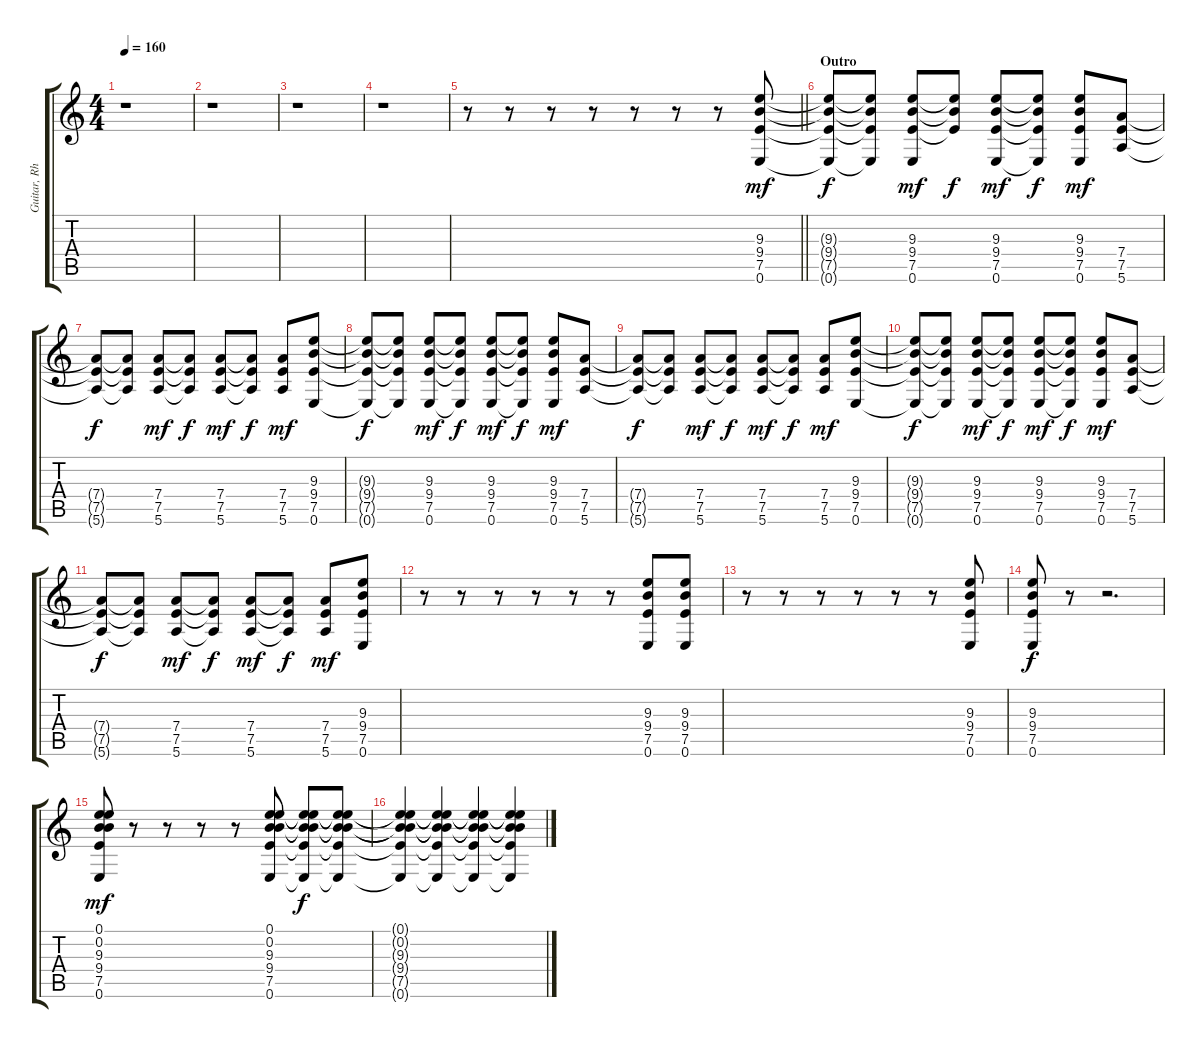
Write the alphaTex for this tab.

\track ("Guitar, Rhythm" "Guitar, Rh") {instrument overdrivenguitar}
\staff {score tabs}
\tuning (E4 B3 G3 D3 A2 E2) {hide}
\ts (4 4)
\tempo 160
\clef g2
\ks c
r.1{dy mf} |
r.1 |
r.1 |
r.1 |
\barLineRight lightlight
r.8 r.8 r.8 r.8 r.8 r.8 r.8 (9.3 9.4 7.5 0.6).8 |
\section ("" "Outro")
(9.3{t} 9.4{t} 7.5{t} 0.6{t}).8{dy f} (9.3{t} 9.4{t} 7.5{t} 0.6{t}).8 (9.3 9.4 7.5 0.6).8{dy mf} (9.3{t} 9.4{t} 7.5{t}).8{dy f} (9.3 9.4 7.5 0.6).8{dy mf} (9.3{t} 9.4{t} 7.5{t} 0.6{t}).8{dy f} (9.3 9.4 7.5 0.6).8{dy mf} (7.4 7.5 5.6).8 |
(7.4{t} 7.5{t} 5.6{t}).8{dy f} (7.4{t} 7.5{t} 5.6{t}).8 (7.4 7.5 5.6).8{dy mf} (7.4{t} 7.5{t} 5.6{t}).8{dy f} (7.4 7.5 5.6).8{dy mf} (7.4{t} 7.5{t} 5.6{t}).8{dy f} (7.4 7.5 5.6).8{dy mf} (9.3 9.4 7.5 0.6).8 |
(9.3{t} 9.4{t} 7.5{t} 0.6{t}).8{dy f} (9.3{t} 9.4{t} 7.5{t} 0.6{t}).8 (9.3 9.4 7.5 0.6).8{dy mf} (9.3{t} 9.4{t} 7.5{t} 0.6{t}).8{dy f} (9.3 9.4 7.5 0.6).8{dy mf} (9.3{t} 9.4{t} 7.5{t} 0.6{t}).8{dy f} (9.3 9.4 7.5 0.6).8{dy mf} (7.4 7.5 5.6).8 |
(7.4{t} 7.5{t} 5.6{t}).8{dy f} (7.4{t} 7.5{t} 5.6{t}).8 (7.4 7.5 5.6).8{dy mf} (7.4{t} 7.5{t} 5.6{t}).8{dy f} (7.4 7.5 5.6).8{dy mf} (7.4{t} 7.5{t} 5.6{t}).8{dy f} (7.4 7.5 5.6).8{dy mf} (9.3 9.4 7.5 0.6).8 |
(9.3{t} 9.4{t} 7.5{t} 0.6{t}).8{dy f} (9.3{t} 9.4{t} 7.5{t} 0.6{t}).8 (9.3 9.4 7.5 0.6).8{dy mf} (9.3{t} 9.4{t} 7.5{t} 0.6{t}).8{dy f} (9.3 9.4 7.5 0.6).8{dy mf} (9.3{t} 9.4{t} 7.5{t} 0.6{t}).8{dy f} (9.3 9.4 7.5 0.6).8{dy mf} (7.4 7.5 5.6).8 |
(7.4{t} 7.5{t} 5.6{t}).8{dy f} (7.4{t} 7.5{t} 5.6{t}).8 (7.4 7.5 5.6).8{dy mf} (7.4{t} 7.5{t} 5.6{t}).8{dy f} (7.4 7.5 5.6).8{dy mf} (7.4{t} 7.5{t} 5.6{t}).8{dy f} (7.4 7.5 5.6).8{dy mf} (9.3 9.4 7.5 0.6).8 |
r.8 r.8 r.8 r.8 r.8 r.8 (9.3 9.4 7.5 0.6).8 (9.3 9.4 7.5 0.6).8 |
r.8 r.8 r.8 r.8 r.8 r.8 (9.3 9.4 7.5 0.6).8 |
(9.3 9.4 7.5 0.6).8{dy f} r.8 r.2{d} |
(0.1 0.2 9.3 9.4 7.5 0.6).8{dy mf} r.8 r.8 r.8 r.8 (0.1 0.2 9.3 9.4 7.5 0.6).8 (0.1{t} 0.2{t} 9.3{t} 9.4{t} 7.5{t} 0.6{t}).8{dy f} (0.1{t} 0.2{t} 9.3{t} 9.4{t} 7.5{t} 0.6{t}).8 |
(0.1{t} 0.2{t} 9.3{t} 9.4{t} 7.5{t} 0.6{t}).4 (0.1{t} 0.2{t} 9.3{t} 9.4{t} 7.5{t} 0.6{t}).4 (0.1{t} 0.2{t} 9.3{t} 9.4{t} 7.5{t} 0.6{t}).4 (0.1{t} 0.2{t} 9.3{t} 9.4{t} 7.5{t} 0.6{t}).4
